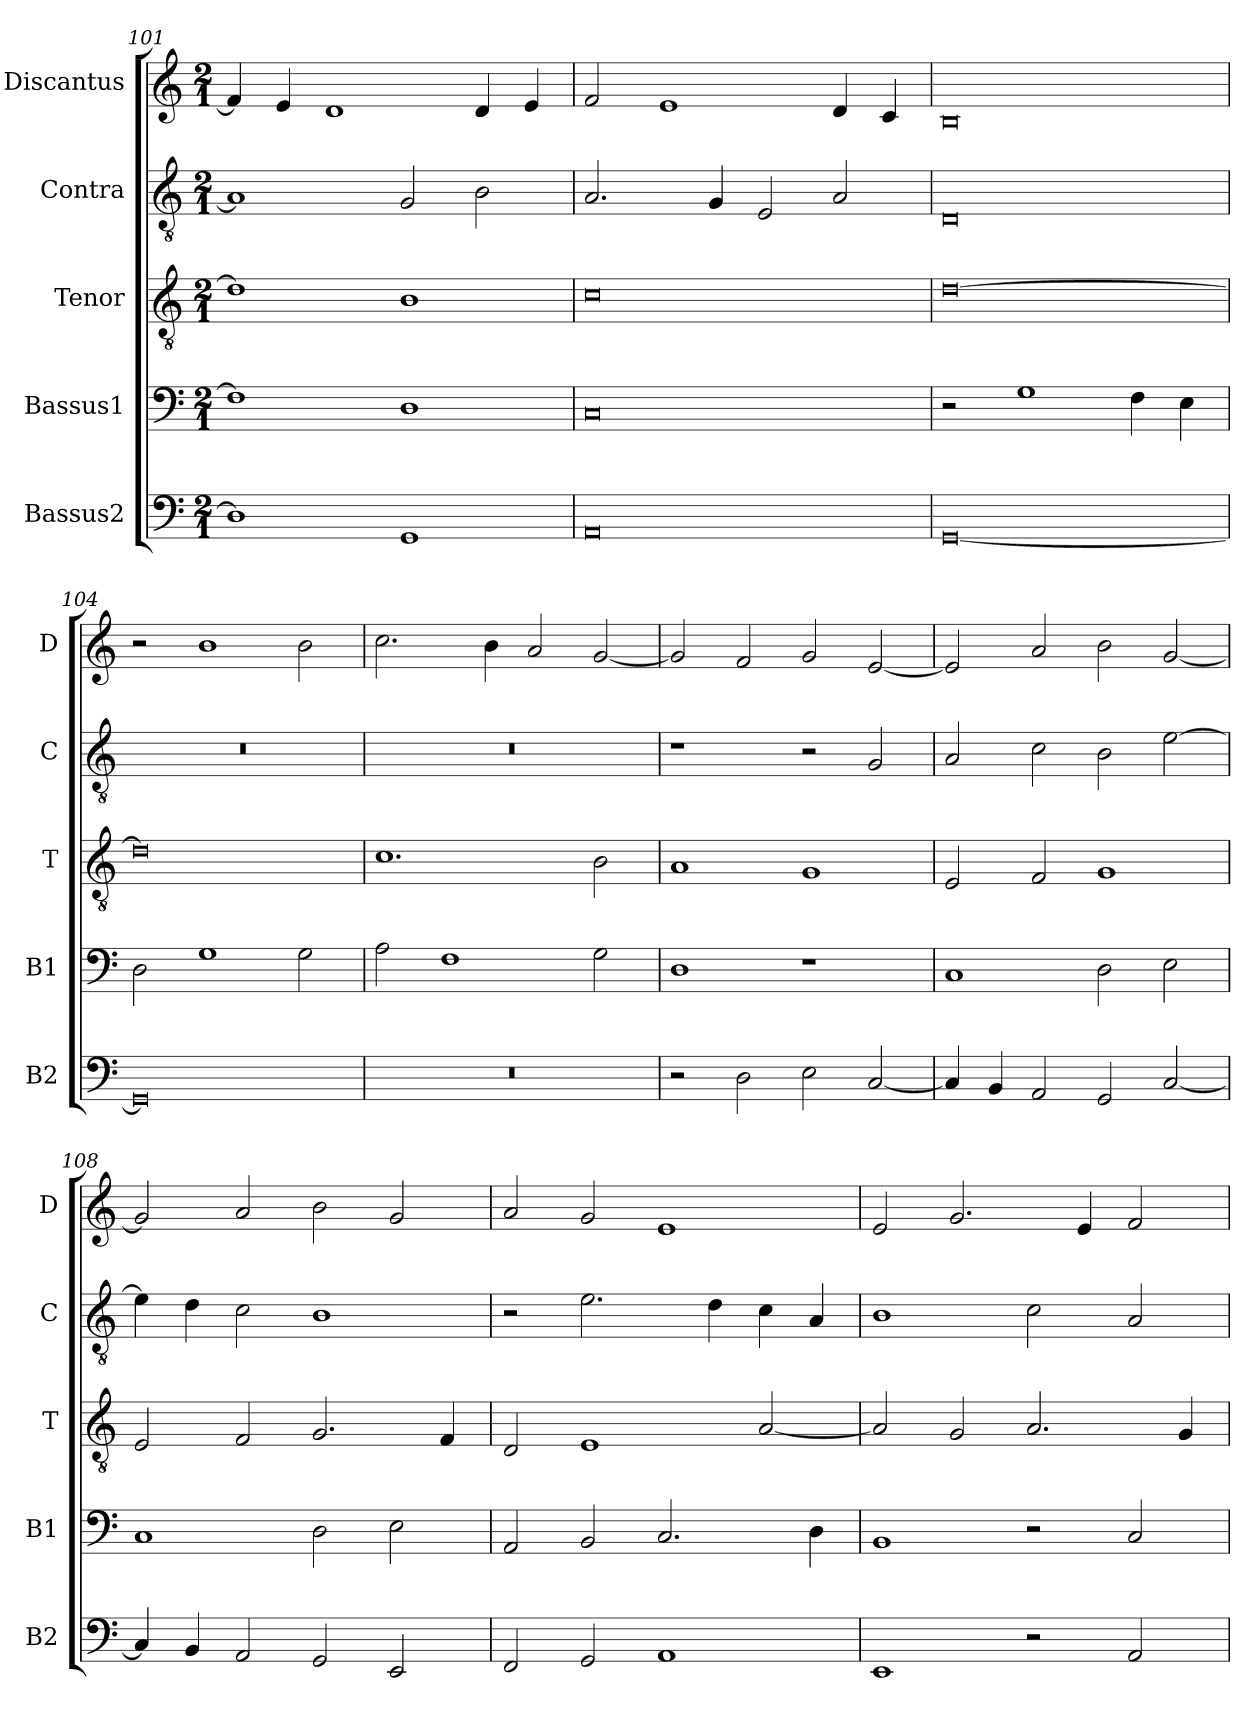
**kern	**kern	**kern	**kern	**kern
*part5	*part4	*part3	*part2	*part1
*staff5	*staff4	*staff3	*staff2	*staff1
*I"Bassus2	*I"Bassus1	*I"Tenor	*I"Contra	*I"Discantus
*I'B2	*I'B1	*I'T	*I'C	*I'D
*clefF4	*clefF4	*clefGv2	*clefGv2	*clefG2
*k[]	*k[]	*k[]	*k[]	*k[]
*M2/1	*M2/1	*M2/1	*M2/1	*M2/1
=101	=101	=101	=101	=101
1D]	1F]	1d]	1A]	4f/]
.	.	.	.	4e/
.	.	.	.	1d
1GG	1D	1B	2G/	.
.	.	.	2B\	4d/
.	.	.	.	4e/
=102	=102	=102	=102	=102
0AA	0C	0c	2.A/	2f/
.	.	.	.	1e
.	.	.	4G/	.
.	.	.	2E/	.
.	.	.	2A/	4d/
.	.	.	.	4c/
=103	=103	=103	=103	=103
[0GG	2r	[0d	0D	0B
.	1G	.	.	.
.	4F\	.	.	.
.	4E\	.	.	.
=104	=104	=104	=104	=104
0GG]	2D\	0d]	0r	2r
.	1G	.	.	1b
.	2G\	.	.	2b\
=105	=105	=105	=105	=105
0r	2A\	1.c	0r	2.cc\
.	1F	.	.	.
.	.	.	.	4b\
.	.	.	.	2a/
.	2G\	2B\	.	[2g/
=106	=106	=106	=106	=106
2r	1D	1A	1r	2g/]
2D\	.	.	.	2f/
2E\	1r	1G	2r	2g/
[2C/	.	.	2G/	[2e/
=107	=107	=107	=107	=107
4C/]	1C	2E/	2A/	2e/]
4BB/	.	.	.	.
2AA/	.	2F/	2c\	2a/
2GG/	2D\	1G	2B\	2b\
[2C/	2E\	.	[2e\	[2g/
=108	=108	=108	=108	=108
4C/]	1C	2E/	4e\]	2g/]
4BB/	.	.	4d\	.
2AA/	.	2F/	2c\	2a/
2GG/	2D\	2.G/	1B	2b\
2EE/	2E\	.	.	2g/
.	.	4F/	.	.
=109	=109	=109	=109	=109
2FF/	2AA/	2D/	2r	2a/
2GG/	2BB/	1E	2.e\	2g/
1AA	2.C/	.	.	1e
.	.	.	4d\	.
.	.	[2A/	4c\	.
.	4D\	.	4A/	.
=110	=110	=110	=110	=110
1EE	1BB	2A/]	1B	2e/
.	.	2G/	.	2.g/
2r	2r	2.A/	2c\	.
.	.	.	.	4e/
2AA/	2C/	.	2A/	2f/
.	.	4G/	.	.
=	=	=	=	=
*-	*-	*-	*-	*-
